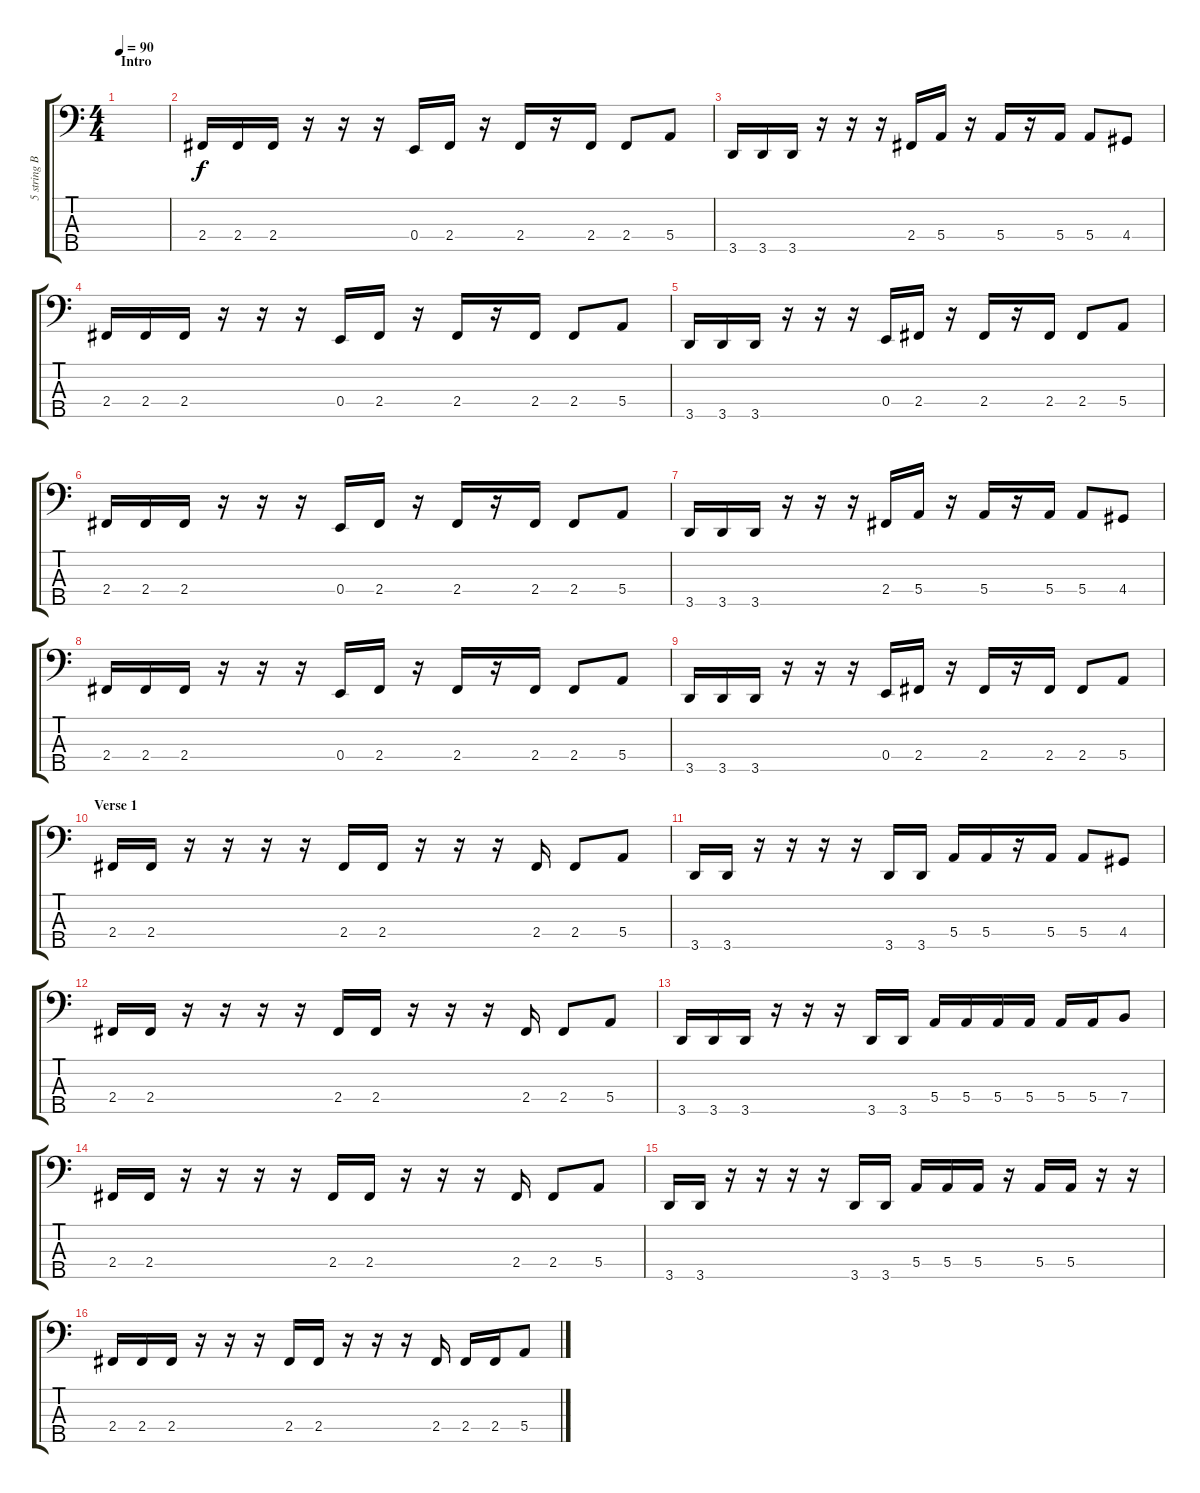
\track ("5 string Bass" "5 string B") {instrument electricbassfinger}
\staff {score tabs}
\tuning (G2 D2 A1 E1 B0) {hide}
\ts (4 4)
\section ("" "Intro")
\tempo 90
\clef f4
\ks c
|
2.4.16 2.4.16 2.4.16 r.16 r.16 r.16 0.4.16 2.4.16 r.16 2.4.16 r.16 2.4.16 2.4.8 5.4.8 |
3.5.16 3.5.16 3.5.16 r.16 r.16 r.16 2.4.16 5.4.16 r.16 5.4.16 r.16 5.4.16 5.4.8 4.4.8 |
2.4.16 2.4.16 2.4.16 r.16 r.16 r.16 0.4.16 2.4.16 r.16 2.4.16 r.16 2.4.16 2.4.8 5.4.8 |
3.5.16 3.5.16 3.5.16 r.16 r.16 r.16 0.4.16 2.4.16 r.16 2.4.16 r.16 2.4.16 2.4.8 5.4.8 |
2.4.16 2.4.16 2.4.16 r.16 r.16 r.16 0.4.16 2.4.16 r.16 2.4.16 r.16 2.4.16 2.4.8 5.4.8 |
3.5.16 3.5.16 3.5.16 r.16 r.16 r.16 2.4.16 5.4.16 r.16 5.4.16 r.16 5.4.16 5.4.8 4.4.8 |
2.4.16 2.4.16 2.4.16 r.16 r.16 r.16 0.4.16 2.4.16 r.16 2.4.16 r.16 2.4.16 2.4.8 5.4.8 |
3.5.16 3.5.16 3.5.16 r.16 r.16 r.16 0.4.16 2.4.16 r.16 2.4.16 r.16 2.4.16 2.4.8 5.4.8 |
\section ("" "Verse 1")
2.4.16 2.4.16 r.16 r.16 r.16 r.16 2.4.16 2.4.16 r.16 r.16 r.16 2.4.16 2.4.8 5.4.8 |
3.5.16 3.5.16 r.16 r.16 r.16 r.16 3.5.16 3.5.16 5.4.16 5.4.16 r.16 5.4.16 5.4.8 4.4.8 |
2.4.16 2.4.16 r.16 r.16 r.16 r.16 2.4.16 2.4.16 r.16 r.16 r.16 2.4.16 2.4.8 5.4.8 |
3.5.16 3.5.16 3.5.16 r.16 r.16 r.16 3.5.16 3.5.16 5.4.16 5.4.16 5.4.16 5.4.16 5.4.16 5.4.16 7.4.8 |
2.4.16 2.4.16 r.16 r.16 r.16 r.16 2.4.16 2.4.16 r.16 r.16 r.16 2.4.16 2.4.8 5.4.8 |
3.5.16 3.5.16 r.16 r.16 r.16 r.16 3.5.16 3.5.16 5.4.16 5.4.16 5.4.16 r.16 5.4.16 5.4.16 r.16 r.16 |
2.4.16 2.4.16 2.4.16 r.16 r.16 r.16 2.4.16 2.4.16 r.16 r.16 r.16 2.4.16 2.4.16 2.4.16 5.4.8
